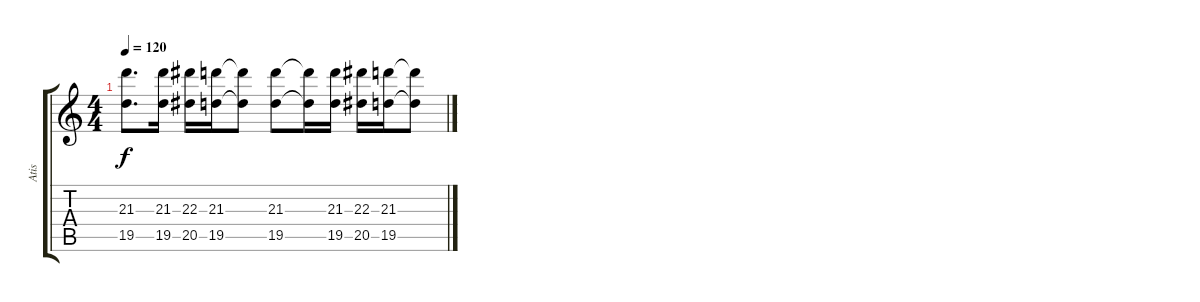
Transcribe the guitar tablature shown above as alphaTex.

\track ("Atis" "Atis") {instrument distortionguitar}
\staff {score tabs}
\tuning (D4 A3 F3 C3 G2 D2) {hide}
\ts (4 4)
\tempo 120
\clef g2
\ks c
(21.3 19.5).8{d dy f} (21.3 19.5).16 (22.3 20.5).16 (21.3 19.5).16 (21.3{t} 19.5{t}).8 (21.3 19.5).8 (21.3{t} 19.5{t}).16 (21.3 19.5).16 (22.3 20.5).16 (21.3 19.5).16 (21.3{t} 19.5{t}).8
